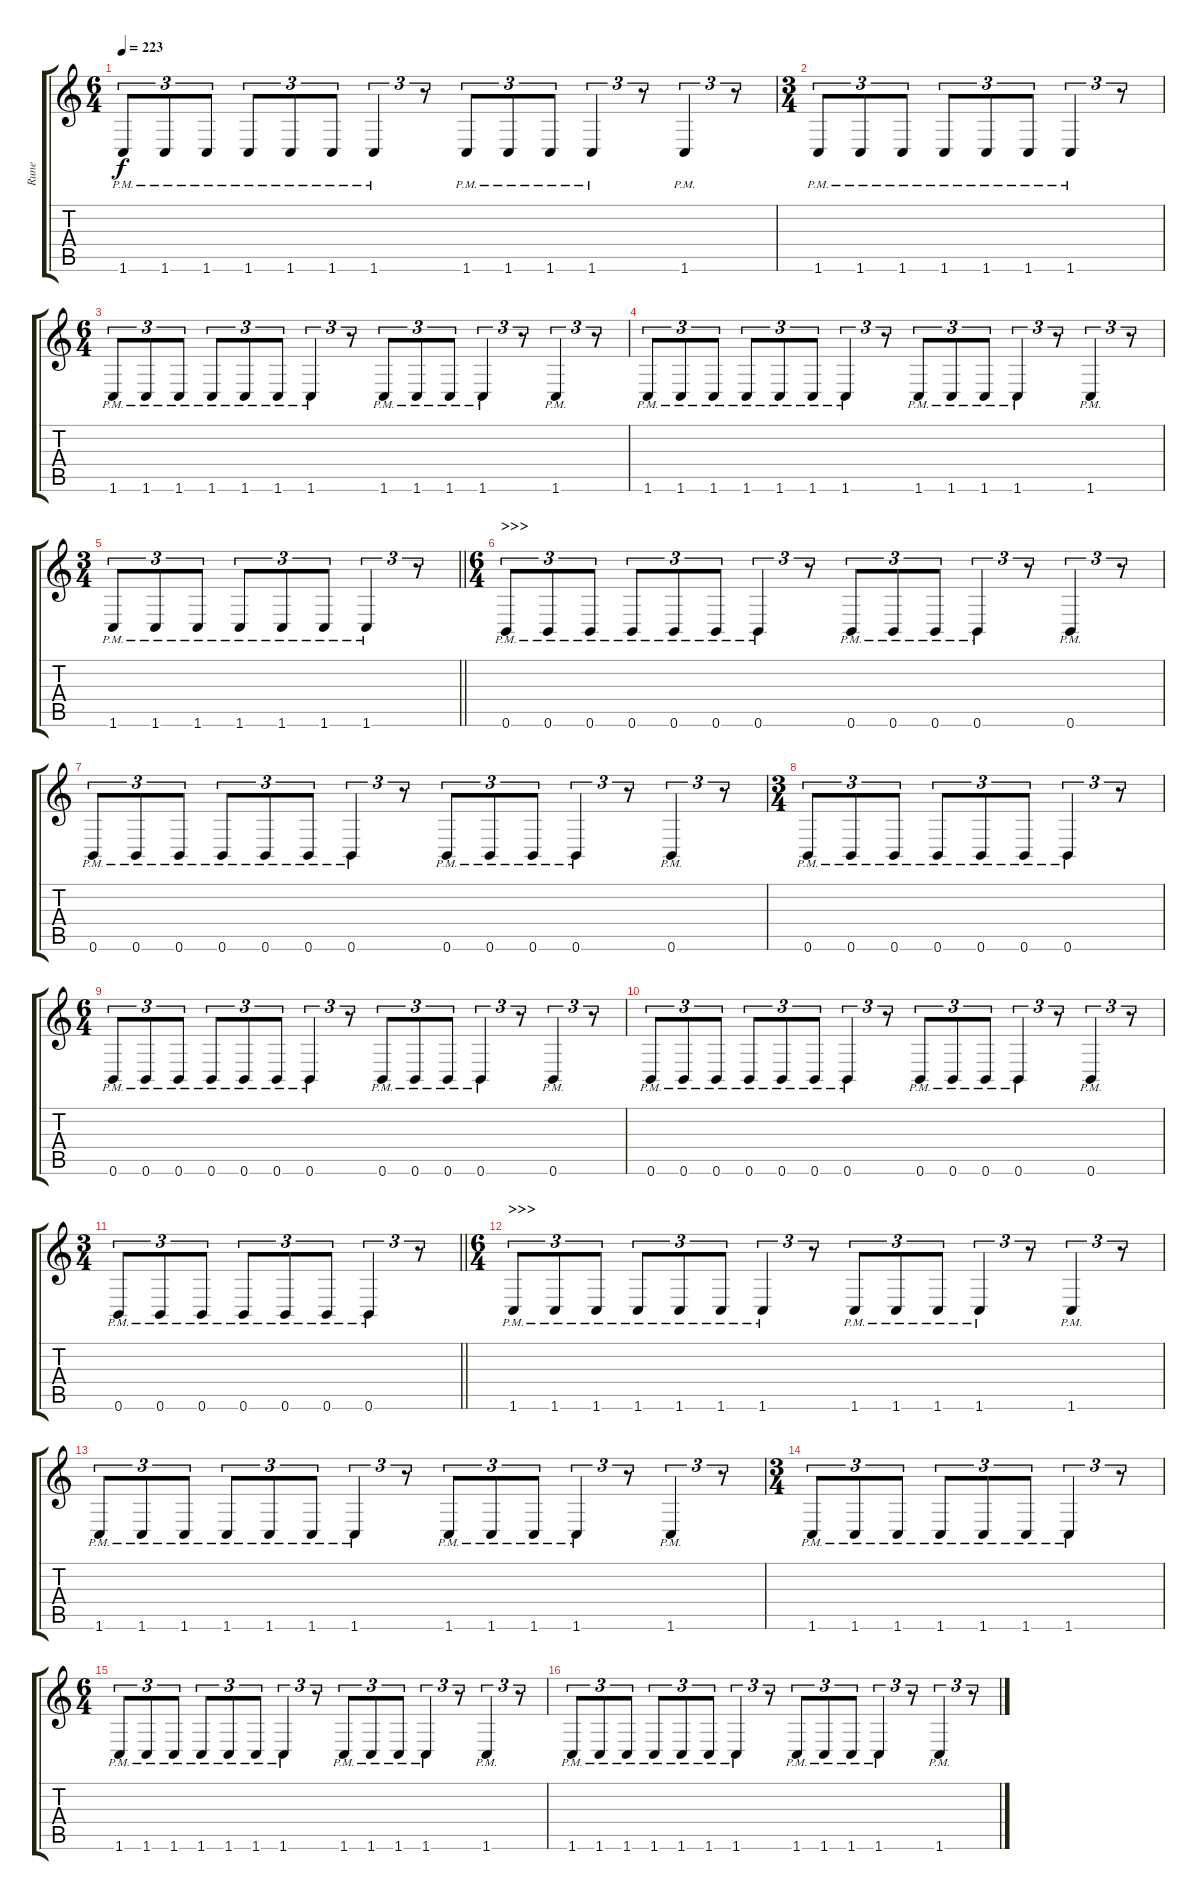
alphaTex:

\track ("Rune" "Rune") {instrument distortionguitar}
\staff {score tabs}
\tuning (Db4 Ab3 E3 B2 Gb2 B1) {hide}
\ts (6 4)
\tempo 223
\clef g2
\ks c
1.6{pm}.8{tu (3 2) dy f} 1.6{pm}.8{tu (3 2)} 1.6{pm}.8{tu (3 2)} 1.6{pm}.8{tu (3 2)} 1.6{pm}.8{tu (3 2)} 1.6{pm}.8{tu (3 2)} 1.6{pm}.4{tu (3 2)} r.8{tu (3 2)} 1.6{pm}.8{tu (3 2)} 1.6{pm}.8{tu (3 2)} 1.6{pm}.8{tu (3 2)} 1.6{pm}.4{tu (3 2)} r.8{tu (3 2)} 1.6{pm}.4{tu (3 2)} r.8{tu (3 2)} |
\ts (3 4)
1.6{pm}.8{tu (3 2)} 1.6{pm}.8{tu (3 2)} 1.6{pm}.8{tu (3 2)} 1.6{pm}.8{tu (3 2)} 1.6{pm}.8{tu (3 2)} 1.6{pm}.8{tu (3 2)} 1.6{pm}.4{tu (3 2)} r.8{tu (3 2)} |
\ts (6 4)
1.6{pm}.8{tu (3 2)} 1.6{pm}.8{tu (3 2)} 1.6{pm}.8{tu (3 2)} 1.6{pm}.8{tu (3 2)} 1.6{pm}.8{tu (3 2)} 1.6{pm}.8{tu (3 2)} 1.6{pm}.4{tu (3 2)} r.8{tu (3 2)} 1.6{pm}.8{tu (3 2)} 1.6{pm}.8{tu (3 2)} 1.6{pm}.8{tu (3 2)} 1.6{pm}.4{tu (3 2)} r.8{tu (3 2)} 1.6{pm}.4{tu (3 2)} r.8{tu (3 2)} |
1.6{pm}.8{tu (3 2)} 1.6{pm}.8{tu (3 2)} 1.6{pm}.8{tu (3 2)} 1.6{pm}.8{tu (3 2)} 1.6{pm}.8{tu (3 2)} 1.6{pm}.8{tu (3 2)} 1.6{pm}.4{tu (3 2)} r.8{tu (3 2)} 1.6{pm}.8{tu (3 2)} 1.6{pm}.8{tu (3 2)} 1.6{pm}.8{tu (3 2)} 1.6{pm}.4{tu (3 2)} r.8{tu (3 2)} 1.6{pm}.4{tu (3 2)} r.8{tu (3 2)} |
\ts (3 4)
\barLineRight lightlight
1.6{pm}.8{tu (3 2)} 1.6{pm}.8{tu (3 2)} 1.6{pm}.8{tu (3 2)} 1.6{pm}.8{tu (3 2)} 1.6{pm}.8{tu (3 2)} 1.6{pm}.8{tu (3 2)} 1.6{pm}.4{tu (3 2)} r.8{tu (3 2)} |
\ts (6 4)
\section ("" ">>>")
0.6{pm}.8{tu (3 2)} 0.6{pm}.8{tu (3 2)} 0.6{pm}.8{tu (3 2)} 0.6{pm}.8{tu (3 2)} 0.6{pm}.8{tu (3 2)} 0.6{pm}.8{tu (3 2)} 0.6{pm}.4{tu (3 2)} r.8{tu (3 2)} 0.6{pm}.8{tu (3 2)} 0.6{pm}.8{tu (3 2)} 0.6{pm}.8{tu (3 2)} 0.6{pm}.4{tu (3 2)} r.8{tu (3 2)} 0.6{pm}.4{tu (3 2)} r.8{tu (3 2)} |
0.6{pm}.8{tu (3 2)} 0.6{pm}.8{tu (3 2)} 0.6{pm}.8{tu (3 2)} 0.6{pm}.8{tu (3 2)} 0.6{pm}.8{tu (3 2)} 0.6{pm}.8{tu (3 2)} 0.6{pm}.4{tu (3 2)} r.8{tu (3 2)} 0.6{pm}.8{tu (3 2)} 0.6{pm}.8{tu (3 2)} 0.6{pm}.8{tu (3 2)} 0.6{pm}.4{tu (3 2)} r.8{tu (3 2)} 0.6{pm}.4{tu (3 2)} r.8{tu (3 2)} |
\ts (3 4)
0.6{pm}.8{tu (3 2)} 0.6{pm}.8{tu (3 2)} 0.6{pm}.8{tu (3 2)} 0.6{pm}.8{tu (3 2)} 0.6{pm}.8{tu (3 2)} 0.6{pm}.8{tu (3 2)} 0.6{pm}.4{tu (3 2)} r.8{tu (3 2)} |
\ts (6 4)
0.6{pm}.8{tu (3 2)} 0.6{pm}.8{tu (3 2)} 0.6{pm}.8{tu (3 2)} 0.6{pm}.8{tu (3 2)} 0.6{pm}.8{tu (3 2)} 0.6{pm}.8{tu (3 2)} 0.6{pm}.4{tu (3 2)} r.8{tu (3 2)} 0.6{pm}.8{tu (3 2)} 0.6{pm}.8{tu (3 2)} 0.6{pm}.8{tu (3 2)} 0.6{pm}.4{tu (3 2)} r.8{tu (3 2)} 0.6{pm}.4{tu (3 2)} r.8{tu (3 2)} |
0.6{pm}.8{tu (3 2)} 0.6{pm}.8{tu (3 2)} 0.6{pm}.8{tu (3 2)} 0.6{pm}.8{tu (3 2)} 0.6{pm}.8{tu (3 2)} 0.6{pm}.8{tu (3 2)} 0.6{pm}.4{tu (3 2)} r.8{tu (3 2)} 0.6{pm}.8{tu (3 2)} 0.6{pm}.8{tu (3 2)} 0.6{pm}.8{tu (3 2)} 0.6{pm}.4{tu (3 2)} r.8{tu (3 2)} 0.6{pm}.4{tu (3 2)} r.8{tu (3 2)} |
\ts (3 4)
\barLineRight lightlight
0.6{pm}.8{tu (3 2)} 0.6{pm}.8{tu (3 2)} 0.6{pm}.8{tu (3 2)} 0.6{pm}.8{tu (3 2)} 0.6{pm}.8{tu (3 2)} 0.6{pm}.8{tu (3 2)} 0.6{pm}.4{tu (3 2)} r.8{tu (3 2)} |
\ts (6 4)
\section ("" ">>>")
1.6{pm}.8{tu (3 2) balance 16} 1.6{pm}.8{tu (3 2)} 1.6{pm}.8{tu (3 2)} 1.6{pm}.8{tu (3 2)} 1.6{pm}.8{tu (3 2)} 1.6{pm}.8{tu (3 2)} 1.6{pm}.4{tu (3 2)} r.8{tu (3 2)} 1.6{pm}.8{tu (3 2)} 1.6{pm}.8{tu (3 2)} 1.6{pm}.8{tu (3 2)} 1.6{pm}.4{tu (3 2)} r.8{tu (3 2)} 1.6{pm}.4{tu (3 2)} r.8{tu (3 2)} |
1.6{pm}.8{tu (3 2)} 1.6{pm}.8{tu (3 2)} 1.6{pm}.8{tu (3 2)} 1.6{pm}.8{tu (3 2)} 1.6{pm}.8{tu (3 2)} 1.6{pm}.8{tu (3 2)} 1.6{pm}.4{tu (3 2)} r.8{tu (3 2)} 1.6{pm}.8{tu (3 2)} 1.6{pm}.8{tu (3 2)} 1.6{pm}.8{tu (3 2)} 1.6{pm}.4{tu (3 2)} r.8{tu (3 2)} 1.6{pm}.4{tu (3 2)} r.8{tu (3 2)} |
\ts (3 4)
1.6{pm}.8{tu (3 2)} 1.6{pm}.8{tu (3 2)} 1.6{pm}.8{tu (3 2)} 1.6{pm}.8{tu (3 2)} 1.6{pm}.8{tu (3 2)} 1.6{pm}.8{tu (3 2)} 1.6{pm}.4{tu (3 2)} r.8{tu (3 2)} |
\ts (6 4)
1.6{pm}.8{tu (3 2)} 1.6{pm}.8{tu (3 2)} 1.6{pm}.8{tu (3 2)} 1.6{pm}.8{tu (3 2)} 1.6{pm}.8{tu (3 2)} 1.6{pm}.8{tu (3 2)} 1.6{pm}.4{tu (3 2)} r.8{tu (3 2)} 1.6{pm}.8{tu (3 2)} 1.6{pm}.8{tu (3 2)} 1.6{pm}.8{tu (3 2)} 1.6{pm}.4{tu (3 2)} r.8{tu (3 2)} 1.6{pm}.4{tu (3 2)} r.8{tu (3 2)} |
1.6{pm}.8{tu (3 2)} 1.6{pm}.8{tu (3 2)} 1.6{pm}.8{tu (3 2)} 1.6{pm}.8{tu (3 2)} 1.6{pm}.8{tu (3 2)} 1.6{pm}.8{tu (3 2)} 1.6{pm}.4{tu (3 2)} r.8{tu (3 2)} 1.6{pm}.8{tu (3 2)} 1.6{pm}.8{tu (3 2)} 1.6{pm}.8{tu (3 2)} 1.6{pm}.4{tu (3 2)} r.8{tu (3 2)} 1.6{pm}.4{tu (3 2)} r.8{tu (3 2)}
